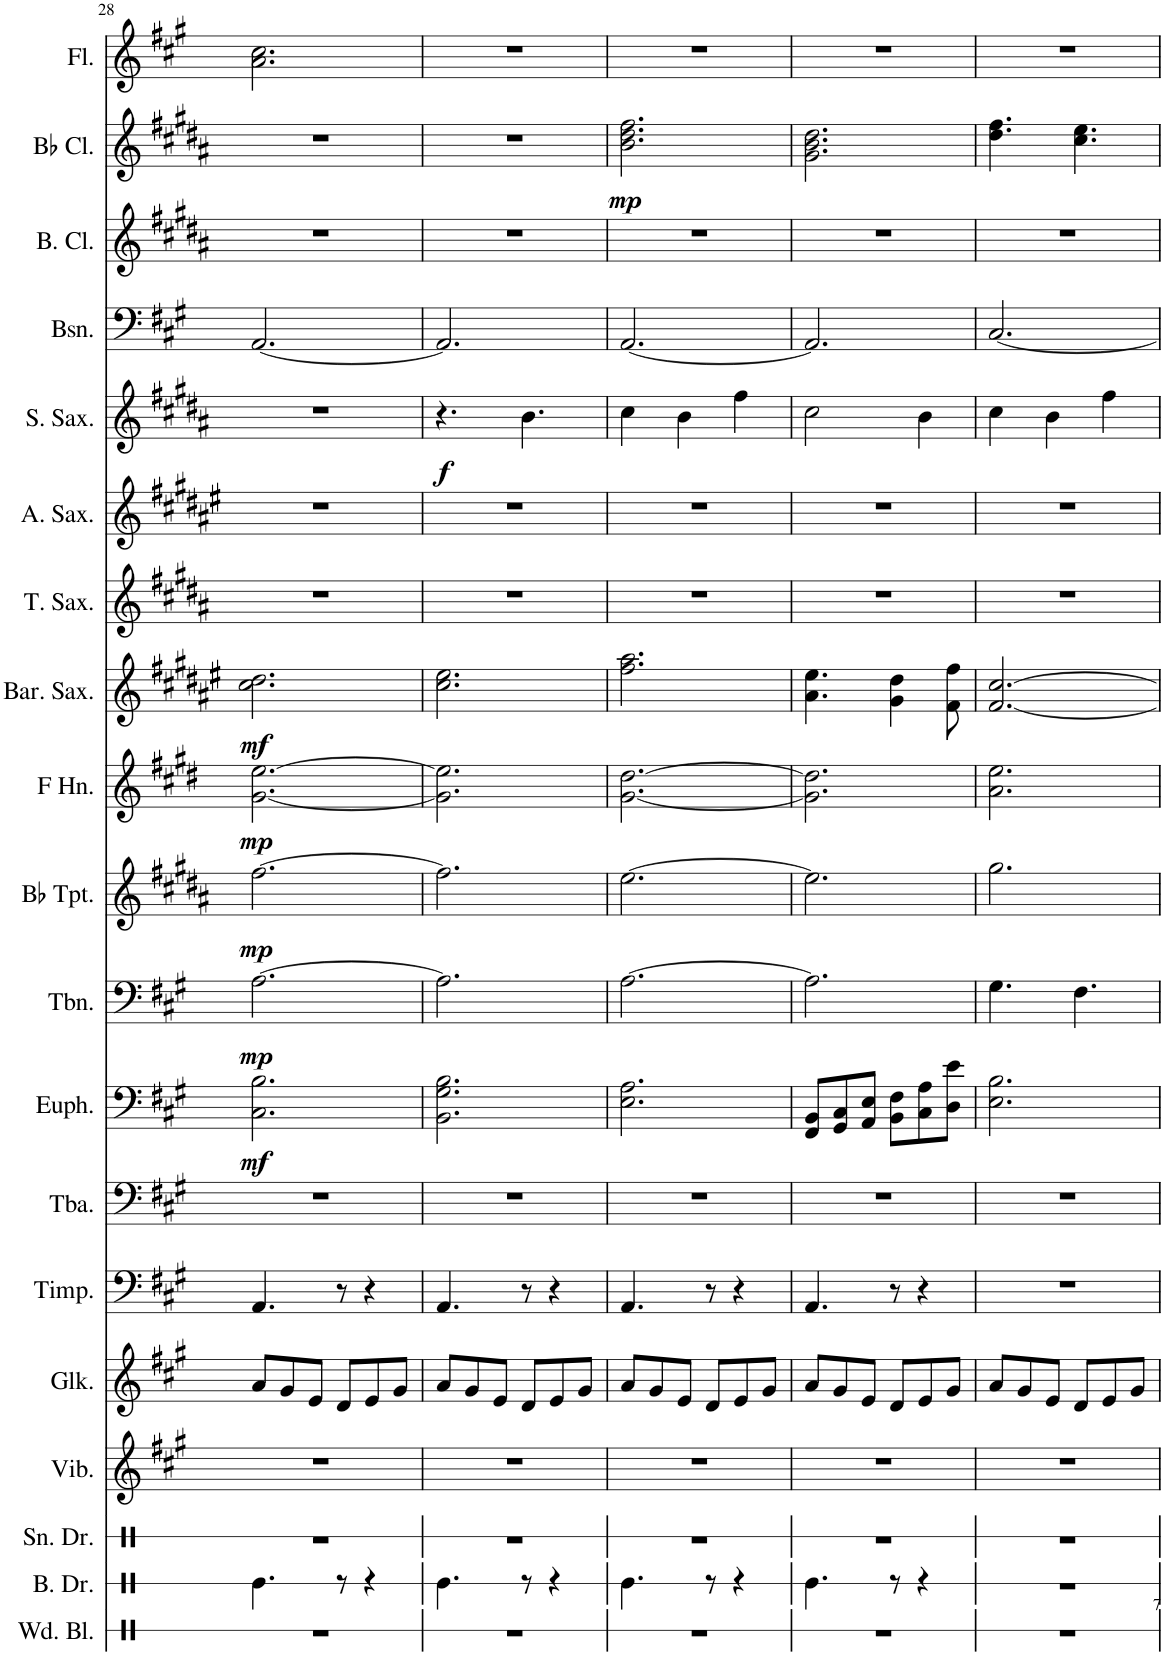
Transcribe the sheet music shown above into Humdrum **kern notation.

**kern	**kern	**kern	**kern	**kern	**kern	**kern	**kern	**dynam	**kern	**dynam	**kern	**dynam	**kern	**dynam	**kern	**dynam	**kern	**kern	**kern	**dynam	**kern	**kern	**kern	**dynam	**kern
*part19	*part18	*part17	*part16	*part15	*part14	*part13	*part12	*part12	*part11	*part11	*part10	*part10	*part9	*part9	*part8	*part8	*part7	*part6	*part5	*part5	*part4	*part3	*part2	*part2	*part1
*staff19	*staff18	*staff17	*staff16	*staff15	*staff14	*staff13	*staff12	*staff12	*staff11	*staff11	*staff10	*staff10	*staff9	*staff9	*staff8	*staff8	*staff7	*staff6	*staff5	*staff5	*staff4	*staff3	*staff2	*staff2	*staff1
*I"Wood Blocks	*I"Bass Drum	*I"Snare Drum	*I"Vibraphone	*I"Glockenspiel	*I"Timpani	*I"Tuba	*I"Euphonium	*	*I"Trombone	*	*I"Bb Trumpet	*	*I"Horn in F	*	*I"Baritone Saxophone	*	*I"Tenor Saxophone	*I"Alto Saxophone	*I"Soprano Saxophone	*	*I"Bassoon	*I"Bass Clarinet	*I"Bb Clarinet	*	*I"Flute
*I'Wd. Bl.	*I'B. Dr.	*I'Sn. Dr.	*I'Vib.	*I'Glk.	*I'Timp.	*I'Tba.	*I'Euph.	*	*I'Tbn.	*	*I'Bb Tpt.	*	*	*	*I'Bar. Sax.	*	*I'T. Sax.	*I'A. Sax.	*I'S. Sax.	*	*I'Bsn.	*I'B. Cl.	*I'Bb Cl.	*	*I'Fl.
!!LO:PB:g=z
*clefX	*clefX	*clefX	*clefG2	*clefG2	*clefF4	*clefF4	*clefF4	*	*clefF4	*	*clefG2	*	*clefG2	*	*clefG2	*	*clefG2	*clefG2	*clefG2	*	*clefF4	*clefG2	*clefG2	*	*clefG2
*	*	*	*	*Trd-14c-24	*	*	*	*	*	*	*Trd1c2	*	*Trd4c7	*	*Trd12c21	*	*Trd8c14	*Trd5c9	*Trd1c2	*	*	*Trd8c14	*Trd1c2	*	*
*k[]	*k[]	*k[]	*k[f#c#g#]	*k[f#c#g#]	*k[f#c#g#]	*k[f#c#g#]	*k[f#c#g#]	*	*k[f#c#g#]	*	*k[f#c#g#d#a#]	*	*k[f#c#g#d#]	*	*k[f#c#g#d#a#e#]	*	*k[f#c#g#d#a#]	*k[f#c#g#d#a#e#]	*k[f#c#g#d#a#]	*	*k[f#c#g#]	*k[f#c#g#d#a#]	*k[f#c#g#d#a#]	*	*k[f#c#g#]
*M6/8	*M6/8	*M6/8	*M6/8	*M6/8	*M6/8	*M6/8	*M6/8	*	*M6/8	*	*M6/8	*	*M6/8	*	*M6/8	*	*M6/8	*M6/8	*M6/8	*	*M6/8	*M6/8	*M6/8	*	*M6/8
=28	=28	=28	=28	=28	=28	=28	=28	=28	=28	=28	=28	=28	=28	=28	=28	=28	=28	=28	=28	=28	=28	=28	=28	=28	=28
!	!	!	!	!	!	!	!	!LO:DY:b	!	!LO:DY:b	!	!LO:DY:b	!	!LO:DY:b	!	!LO:DY:b	!	!	!	!	!	!	!	!	!
2.r	4.Re\	2.r	2.r	8a/L	4.AA/	2.r	2.C#\ 2.B\	mf	[2.A\	mp	[2.ff#\	mp	[2.g#\ [2.ee\	mp	2.cc#\ 2.dd#\	mf	2.r	2.r	2.r	.	[2.AA/	2.r	2.r	.	2.a\ 2.cc#\
.	.	.	.	8g#/	.	.	.	.	.	.	.	.	.	.	.	.	.	.	.	.	.	.	.	.	.
.	.	.	.	8e/J	.	.	.	.	.	.	.	.	.	.	.	.	.	.	.	.	.	.	.	.	.
.	8r	.	.	8d/L	8r	.	.	.	.	.	.	.	.	.	.	.	.	.	.	.	.	.	.	.	.
.	4r	.	.	8e/	4r	.	.	.	.	.	.	.	.	.	.	.	.	.	.	.	.	.	.	.	.
.	.	.	.	8g#/J	.	.	.	.	.	.	.	.	.	.	.	.	.	.	.	.	.	.	.	.	.
=29	=29	=29	=29	=29	=29	=29	=29	=29	=29	=29	=29	=29	=29	=29	=29	=29	=29	=29	=29	=29	=29	=29	=29	=29	=29
!	!	!	!	!	!	!	!	!	!	!	!	!	!	!	!	!	!	!	!	!LO:DY:b	!	!	!	!	!
2.r	4.Re\	2.r	2.r	8a/L	4.AA/	2.r	2.BB\ 2.G#\ 2.B\	.	2.A\]	.	2.ff#\]	.	2.g#\] 2.ee\]	.	2.cc#\ 2.ee#\	.	2.r	2.r	4.r	f	2.AA/]	2.r	2.r	.	2.r
.	.	.	.	8g#/	.	.	.	.	.	.	.	.	.	.	.	.	.	.	.	.	.	.	.	.	.
.	.	.	.	8e/J	.	.	.	.	.	.	.	.	.	.	.	.	.	.	.	.	.	.	.	.	.
.	8r	.	.	8d/L	8r	.	.	.	.	.	.	.	.	.	.	.	.	.	4.b\	.	.	.	.	.	.
.	4r	.	.	8e/	4r	.	.	.	.	.	.	.	.	.	.	.	.	.	.	.	.	.	.	.	.
.	.	.	.	8g#/J	.	.	.	.	.	.	.	.	.	.	.	.	.	.	.	.	.	.	.	.	.
=30	=30	=30	=30	=30	=30	=30	=30	=30	=30	=30	=30	=30	=30	=30	=30	=30	=30	=30	=30	=30	=30	=30	=30	=30	=30
!	!	!	!	!	!	!	!	!	!	!	!	!	!	!	!	!	!	!	!	!	!	!	!	!LO:DY:b	!
2.r	4.Re\	2.r	2.r	8a/L	4.AA/	2.r	2.E\ 2.A\	.	[2.A\	.	[2.ee\	.	[2.g#\ [2.dd#\	.	2.ff#\ 2.aa#\	.	2.r	2.r	4cc#\	.	[2.AA/	2.r	2.b\ 2.dd#\ 2.ff#\	mp	2.r
.	.	.	.	8g#/	.	.	.	.	.	.	.	.	.	.	.	.	.	.	.	.	.	.	.	.	.
.	.	.	.	8e/J	.	.	.	.	.	.	.	.	.	.	.	.	.	.	4b\	.	.	.	.	.	.
.	8r	.	.	8d/L	8r	.	.	.	.	.	.	.	.	.	.	.	.	.	.	.	.	.	.	.	.
.	4r	.	.	8e/	4r	.	.	.	.	.	.	.	.	.	.	.	.	.	4ff#\	.	.	.	.	.	.
.	.	.	.	8g#/J	.	.	.	.	.	.	.	.	.	.	.	.	.	.	.	.	.	.	.	.	.
=31	=31	=31	=31	=31	=31	=31	=31	=31	=31	=31	=31	=31	=31	=31	=31	=31	=31	=31	=31	=31	=31	=31	=31	=31	=31
2.r	4.Re\	2.r	2.r	8a/L	4.AA/	2.r	8FF#/ 8BB/L	.	2.A\]	.	2.ee\]	.	2.g#\] 2.dd#\]	.	4.a#\ 4.ee#\	.	2.r	2.r	2cc#\	.	2.AA/]	2.r	2.g#\ 2.b\ 2.dd#\	.	2.r
.	.	.	.	8g#/	.	.	8GG#/ 8C#/	.	.	.	.	.	.	.	.	.	.	.	.	.	.	.	.	.	.
.	.	.	.	8e/J	.	.	8AA/ 8E/J	.	.	.	.	.	.	.	.	.	.	.	.	.	.	.	.	.	.
.	8r	.	.	8d/L	8r	.	8BB\ 8F#\L	.	.	.	.	.	.	.	4g#\ 4dd#\	.	.	.	.	.	.	.	.	.	.
.	4r	.	.	8e/	4r	.	8C#\ 8A\	.	.	.	.	.	.	.	.	.	.	.	4b\	.	.	.	.	.	.
.	.	.	.	8g#/J	.	.	8D\ 8e\J	.	.	.	.	.	.	.	8f#\ 8ff#\	.	.	.	.	.	.	.	.	.	.
=32	=32	=32	=32	=32	=32	=32	=32	=32	=32	=32	=32	=32	=32	=32	=32	=32	=32	=32	=32	=32	=32	=32	=32	=32	=32
2.r	2.r	2.r	2.r	8a/L	2.r	2.r	2.E\ 2.B\	.	4.G#\	.	2.gg#\	.	2.a\ 2.ee\	.	[2.f#/ [2.cc#/	.	2.r	2.r	4cc#\	.	[2.C#/	2.r	4.dd#\ 4.ff#\	.	2.r
.	.	.	.	8g#/	.	.	.	.	.	.	.	.	.	.	.	.	.	.	.	.	.	.	.	.	.
.	.	.	.	8e/J	.	.	.	.	.	.	.	.	.	.	.	.	.	.	4b\	.	.	.	.	.	.
.	.	.	.	8d/L	.	.	.	.	4.F#\	.	.	.	.	.	.	.	.	.	.	.	.	.	4.cc#\ 4.ee\	.	.
.	.	.	.	8e/	.	.	.	.	.	.	.	.	.	.	.	.	.	.	4ff#\	.	.	.	.	.	.
.	.	.	.	8g#/J	.	.	.	.	.	.	.	.	.	.	.	.	.	.	.	.	.	.	.	.	.
=	=	=	=	=	=	=	=	=	=	=	=	=	=	=	=	=	=	=	=	=	=	=	=	=	=
*-	*-	*-	*-	*-	*-	*-	*-	*-	*-	*-	*-	*-	*-	*-	*-	*-	*-	*-	*-	*-	*-	*-	*-	*-	*-
